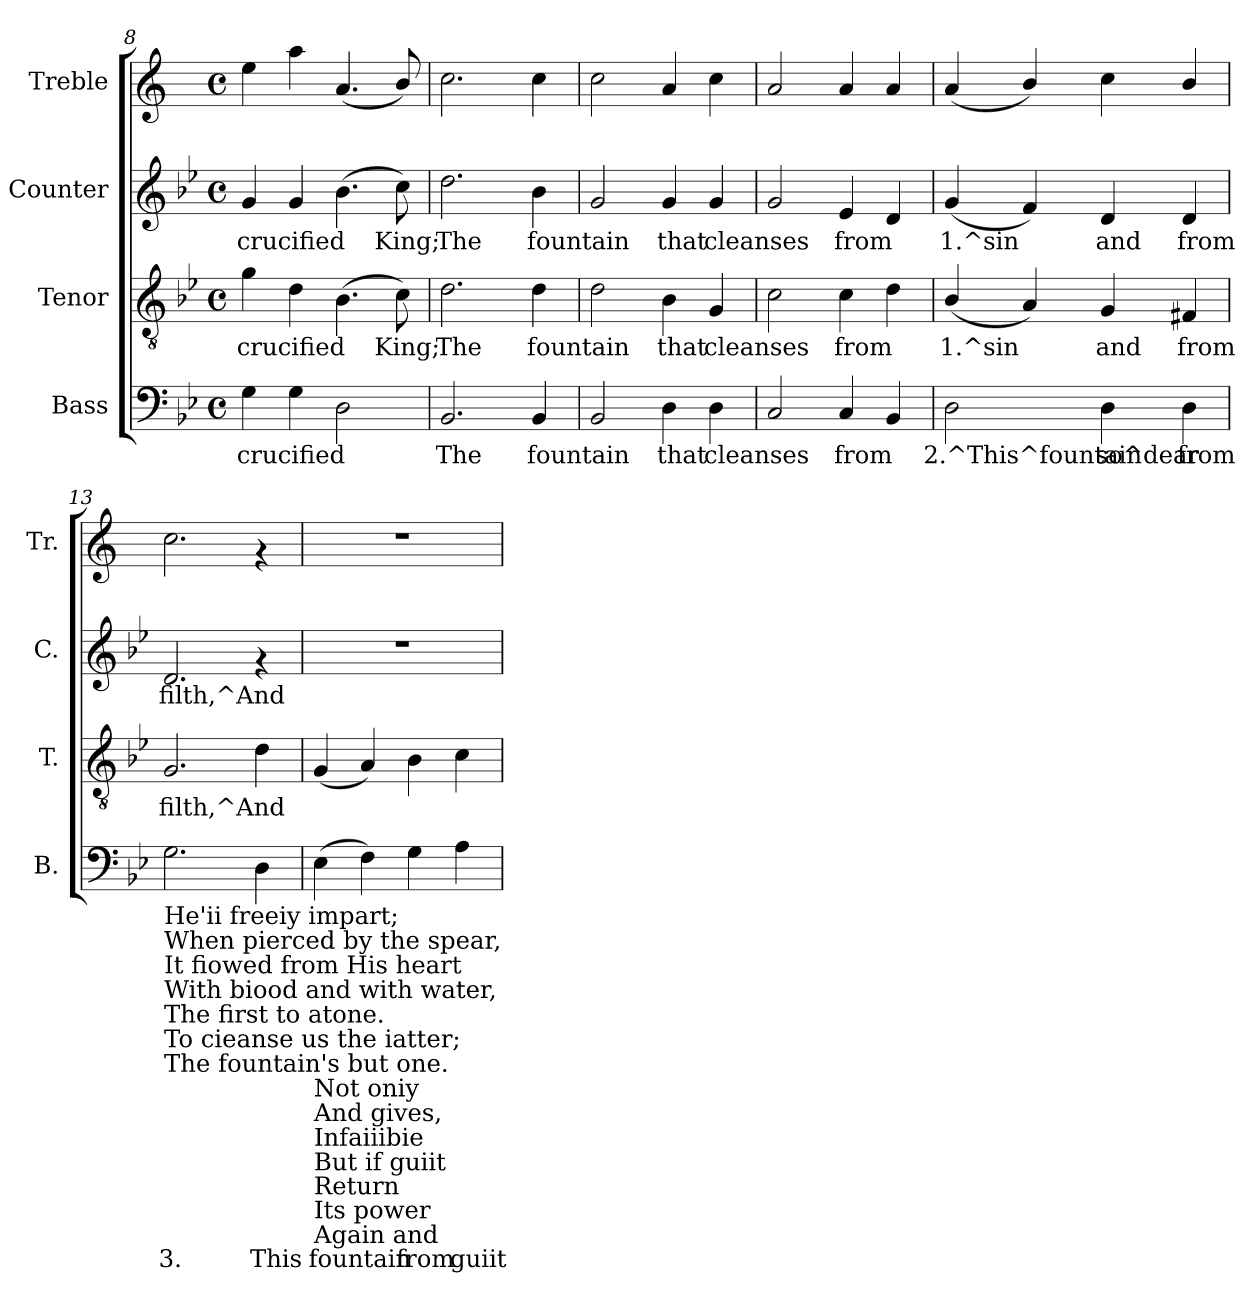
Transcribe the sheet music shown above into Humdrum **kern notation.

**kern	**text	**kern	**text	**kern	**text	**kern
*part4	*part4	*part3	*part3	*part2	*part2	*part1
*staff4	*staff4	*staff3	*staff3	*staff2	*staff2	*staff1
*I"Bass	*	*I"Tenor	*	*I"Counter	*	*I"Treble
*I'B.	*	*I'T.	*	*I'C.	*	*I'Tr.
*clefF4	*	*clefGv2	*	*clefG2	*	*clefG2
*	*	*	*	*	*	*ITrd1c2
*k[b-e-]	*	*k[b-e-]	*	*k[b-e-]	*	*k[b-e-]
*B-:	*	*B-:	*	*B-:	*	*B-:
*M4/4	*	*M4/4	*	*M4/4	*	*M4/4
*met(c)	*	*met(c)	*	*met(c)	*	*met(c)
=8	=8	=8	=8	=8	=8	=8
!	!LO:LY:a:rj	!	!LO:LY:a:rj	!	!LO:LY:b:rj	!
4G\	crucified	4g\	crucified	4g/	crucified	4dd\
!	!LO:LY:a:rj	!	!LO:LY:a:rj	!	!LO:LY:b:rj	!
4G\	.	4d\	.	4g/	.	4gg\
!	!LO:LY:a:rj	!	!LO:LY:a:rj	!	!LO:LY:b:rj	!
2D\	.	(>4.B-\	.	(>4.b-\	.	(<4.g/
!	!	!	!LO:LY:a:rj	!	!LO:LY:b:rj	!
.	.	8c\)	King;	8cc\)	King;	8a/)
=9	=9	=9	=9	=9	=9	=9
!	!LO:LY:a:rj	!	!LO:LY:a:rj	!	!LO:LY:b:rj	!
2.BB-/	The	2.d\	The	2.dd\	The	2.b-\
!	!LO:LY:a:rj	!	!LO:LY:a:rj	!	!LO:LY:b:rj	!
4BB-/	fountain	4d\	fountain	4b-\	fountain	4b-\
=10	=10	=10	=10	=10	=10	=10
!	!LO:LY:a:rj	!	!LO:LY:a:rj	!	!LO:LY:b:rj	!
2BB-/	.	2d\	.	2g/	.	2b->\
!	!LO:LY:a:rj	!	!LO:LY:a:rj	!	!LO:LY:b:rj	!
4D\	that	4B-\	that	4g/	that	4g/
!	!LO:LY:a:rj	!	!LO:LY:a:rj	!	!LO:LY:b:rj	!
4D\	cleanses	4G/	cleanses	4g/	cleanses	4b-\
=11	=11	=11	=11	=11	=11	=11
!	!LO:LY:a:rj	!	!LO:LY:a:rj	!	!LO:LY:b:rj	!
2C/	.	2c\	.	2g/	.	2g/
!	!LO:LY:a:rj	!	!LO:LY:a:rj	!	!LO:LY:b:rj	!
4C/	from	4c\	from	4e-/	from	4g/
!	!LO:LY:a:rj	!	!LO:LY:a:rj	!	!LO:LY:b:rj	!
4BB-/	.	4d\	.	4d/	.	4g/
!!LO:LB:g=z
=12	=12	=12	=12	=12	=12	=12
!	!LO:LY:a:rj	!	!LO:LY:a:rj	!	!LO:LY:b:rj	!
2D\	2.^This^fountain	(<4B-/	1.^sin	(<4g/	1.^sin	(<4g/
!	!	!	!LO:LY:a:rj	!	!LO:LY:b:rj	!
.	.	4A/)	.	4f/)	.	4a/)
!	!LO:LY:a:rj	!	!LO:LY:a:rj	!	!LO:LY:b:rj	!
4D\	so^dear	4G/	and	4d/	and	4b-\
!	!LO:LY:a:rj	!	!LO:LY:a:rj	!	!LO:LY:b:rj	!
4D\	from	4F#X/	from	4d/	from	4a/
=13	=13	=13	=13	=13	=13	=13
!LO:TX:b:t=He'ii freeiy impart;	!	!	!	!	!	!
!LO:TX:b:t=When pierced by the spear,	!	!	!	!	!	!
!LO:TX:b:t=It fiowed from His heart	!	!	!	!	!	!
!LO:TX:b:t=With biood and with water,	!	!	!	!	!	!
!LO:TX:b:t=The first to atone.	!	!	!	!	!	!
!LO:TX:b:t=To cieanse us the iatter;	!	!	!	!	!	!
!LO:TX:b:t=The fountain's but one.	!	!	!	!	!	!
!	!LO:LY:a:rj	!	!LO:LY:a:rj	!	!LO:LY:b:rj	!
2.G\	3.	2.G/	filth,^And	2.d/	filth,^And	2.b-\
!	!LO:LY:a:rj	!	!LO:LY:a:rj	!	!	!
4D\	This	4d\	.	4rf	.	4rf
=14	=14	=14	=14	=14	=14	=14
!LO:TX:b:t=Not oniy	!	!	!	!	!	!
!LO:TX:b:t=And gives,	!	!	!	!	!	!
!LO:TX:b:t=Infaiiibie	!	!	!	!	!	!
!LO:TX:b:t=But if guiit	!	!	!	!	!	!
!LO:TX:b:t=Return	!	!	!	!	!	!
!LO:TX:b:t=Its power	!	!	!	!	!	!
!LO:TX:b:t=Again and	!	!	!	!	!	!
!	!LO:LY:a:rj	!	!LO:LY:a:rj	!	!	!
(>4E-\	fountain	(<4G/	.	1r	.	1r
!	!LO:LY:a:rj	!	!LO:LY:a:rj	!	!	!
4F\)	.	4A/)	.	.	.	.
!	!LO:LY:a:rj	!	!LO:LY:a:rj	!	!	!
4G\	from	4B-\	.	.	.	.
!	!LO:LY:a:rj	!	!LO:LY:a:rj	!	!	!
4A\	guiit	4c\	.	.	.	.
=	=	=	=	=	=	=
*-	*-	*-	*-	*-	*-	*-
